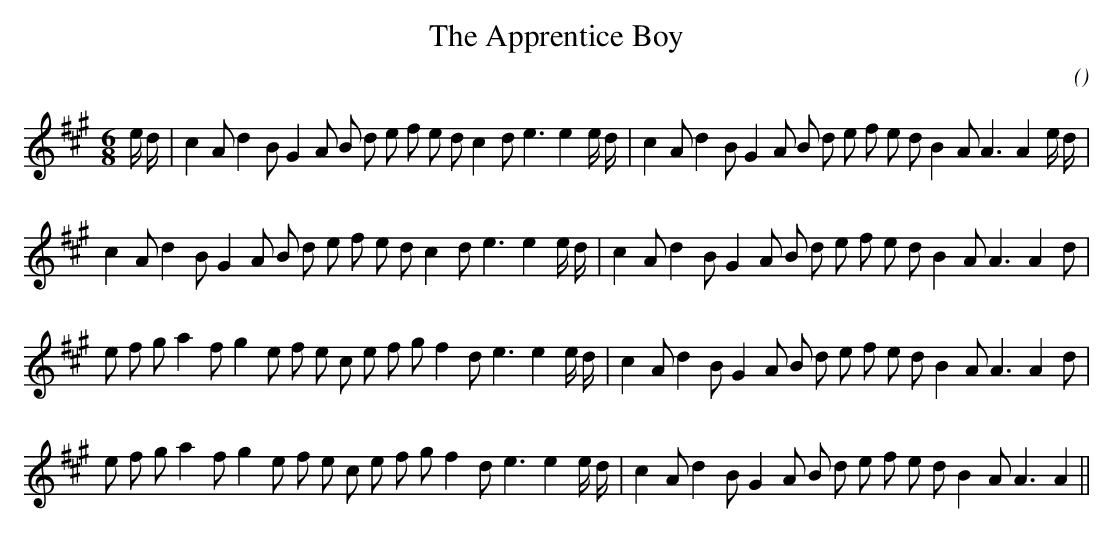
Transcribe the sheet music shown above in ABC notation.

X:1
T: The Apprentice Boy
C:
O:
M:6/8
K:A
K:A
M:6/8
L:1/16
e d |c4 A2 d4 B2 G4 A2 B2 d2 e2 f2 e2 d2 c4 d2 e6e4 e d |c4 A2 d4 B2 G4 A2 B2 d2 e2 f2 e2 d2 B4 A2 A6A4 e d |
c4 A2 d4 B2 G4 A2 B2 d2 e2 f2 e2 d2 c4 d2 e6e4 e d |c4 A2 d4 B2 G4 A2 B2 d2 e2 f2 e2 d2 B4 A2 A6A4 d2 |
e2 f2 g2 a4 f2 g4 e2 f2 e2 c2 e2 f2 g2 f4 d2 e6e4 e d |c4 A2 d4 B2 G4 A2 B2 d2 e2 f2 e2 d2 B4 A2 A6A4 d2 |
e2 f2 g2 a4 f2 g4 e2 f2 e2 c2 e2 f2 g2 f4 d2 e6e4 e d |c4 A2 d4 B2 G4 A2 B2 d2 e2 f2 e2 d2 B4 A2 A6A4 ||
